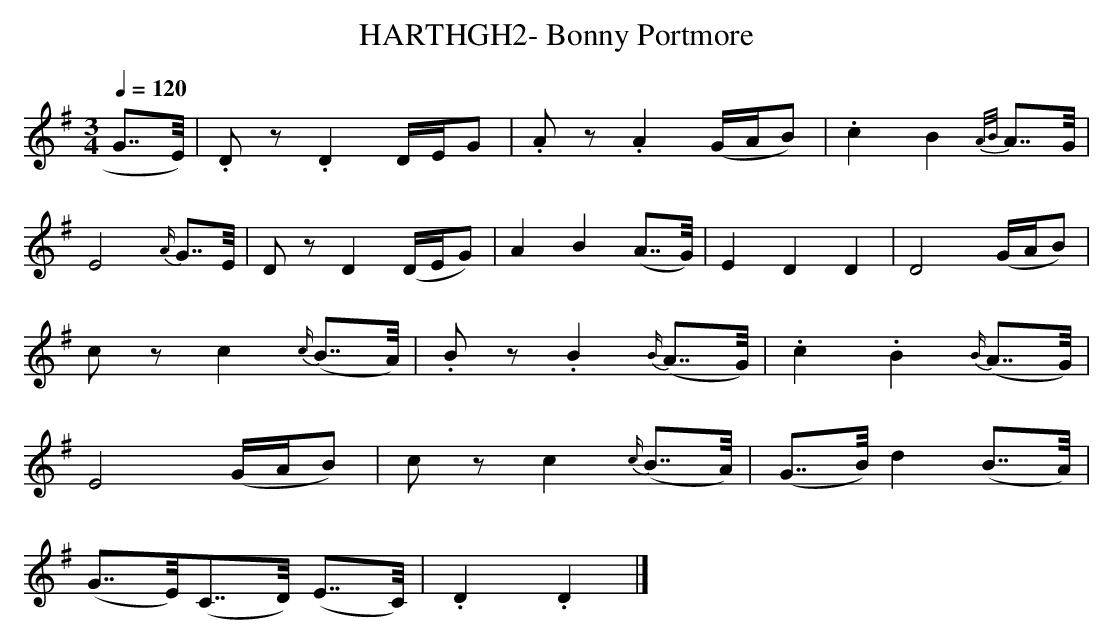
X:1
T:HARTHGH2- Bonny Portmore
Q:1/4=120
L:1/4
M:3/4
K:G
G7/8E/8)|.D/z/.DD/4E/4G/|.A/z/.A(G/4A/4B/2)|.cB{A/B/}A7/8G/8|
E2{A/}G7/8E/8|D/z/D(D/4E/4G/)|AB(A7/8G/8)|EDD|D2(G/4A/4B/)|
c/z/c{c/}(B7/8A/8)|.B/z/.B{B/}(A7/8G/8)|.c.B{B/}(A7/8G/8)|
E2(G/4A/4B/)|c/z/c{c/}(B7/8A/8)|(G7/8B/8)d(B7/8A/8)|
(G7/8E/8)(C7/8D/8) (E7/8C/8)|.D.D|]
